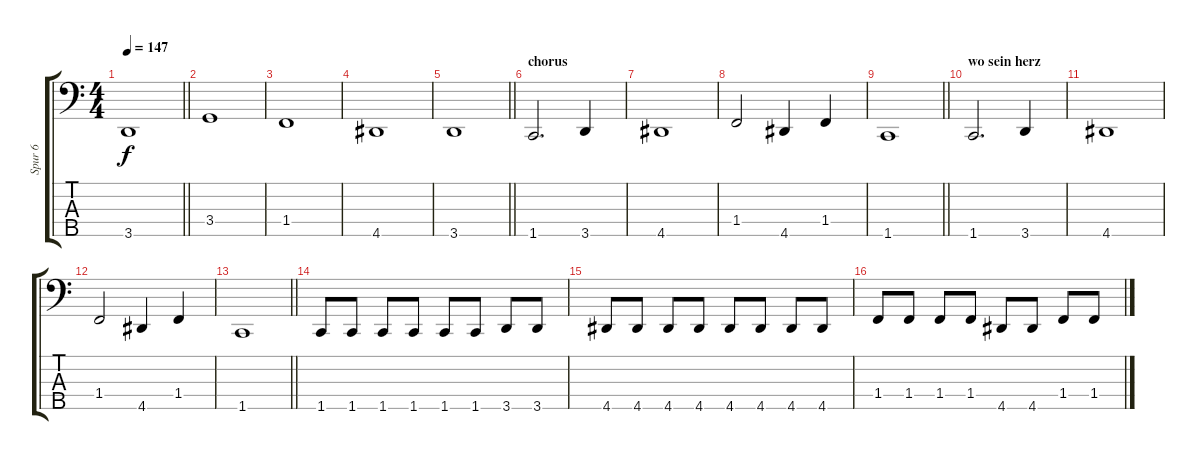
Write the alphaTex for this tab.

\track ("Spur 6" "Spur 6") {instrument electricbassfinger}
\staff {score tabs}
\tuning (G2 D2 A1 E1 B0) {hide}
\ts (4 4)
\tempo 147
\clef f4
\barLineRight lightlight
\ks c
3.5.1{dy f} |
3.4.1 |
1.4.1 |
4.5.1 |
\barLineRight lightlight
3.5.1 |
\section ("" "chorus")
1.5.2{d} 3.5.4 |
4.5.1 |
1.4.2 4.5.4 1.4.4 |
\barLineRight lightlight
1.5.1 |
\section ("" "wo sein herz")
1.5.2{d} 3.5.4 |
4.5.1 |
1.4.2 4.5.4 1.4.4 |
\barLineRight lightlight
1.5.1 |
1.5.8 1.5.8 1.5.8 1.5.8 1.5.8 1.5.8 3.5.8 3.5.8 |
4.5.8 4.5.8 4.5.8 4.5.8 4.5.8 4.5.8 4.5.8 4.5.8 |
1.4.8 1.4.8 1.4.8 1.4.8 4.5.8 4.5.8 1.4.8 1.4.8
